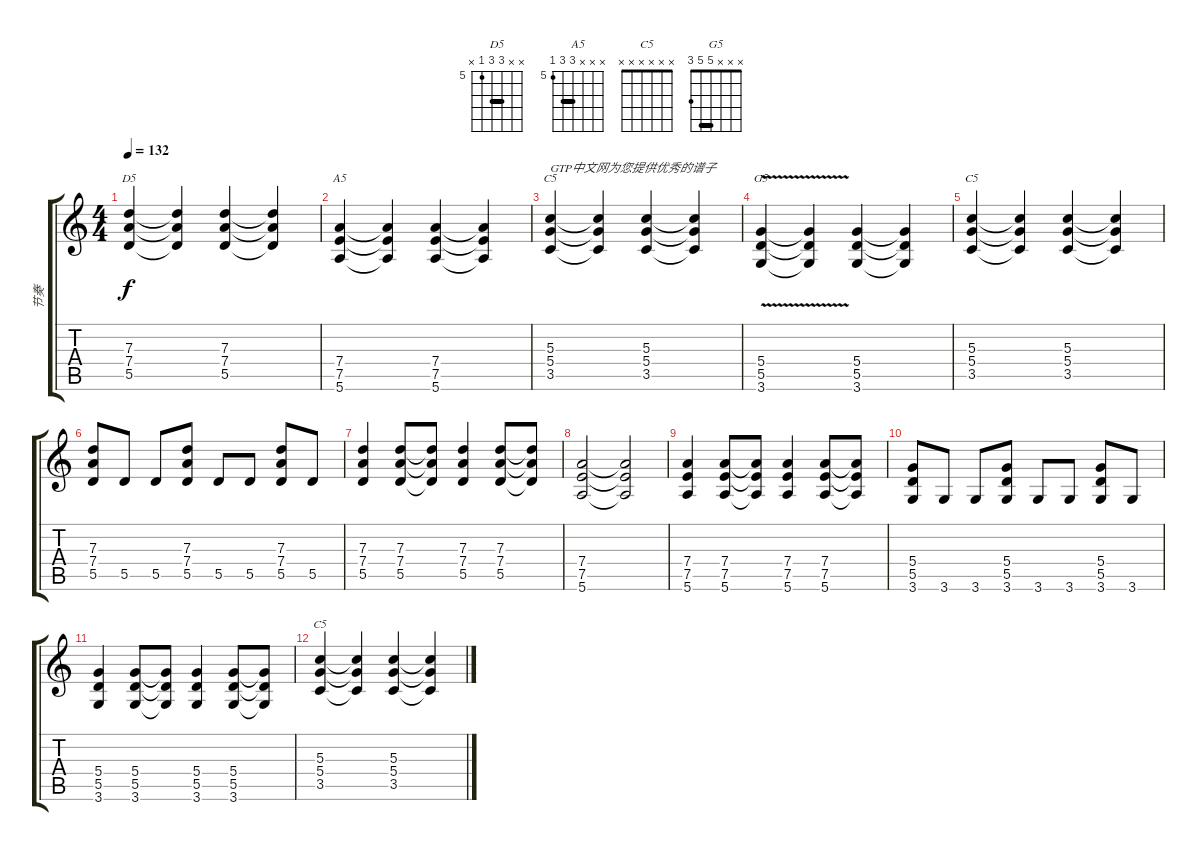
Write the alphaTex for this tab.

\track ("节奏" "节奏") {instrument distortionguitar}
\staff {score tabs}
\tuning (E4 B3 G3 D3 A2 E2) {hide}
\chord ("D5" x x 7 7 5 x) {firstfret 5 barre 7}
\chord ("A5" x x x 7 7 5) {firstfret 5 barre 7}
\chord ("C5" x x 5 5 3 x) {firstfret 3 barre 5}
\chord ("G5" x x x 5 5 3) {barre 5}
\chord ("C5" x x 5 5 3 x) {barre 5}
\chord ("C5" x x x x x x)
\ts (4 4)
\tempo 132
\clef g2
\ks c
(7.3 7.4 5.5).4{ch "D5" dy f} (7.3{t} 7.4{t} 5.5{t}).4 (7.3 7.4 5.5).4 (7.3{t} 7.4{t} 5.5{t}).4 |
(7.4 7.5 5.6).4{ch "A5"} (7.4{t} 7.5{t} 5.6{t}).4 (7.4 7.5 5.6).4 (7.4{t} 7.5{t} 5.6{t}).4 |
(5.3 5.4 3.5).4{ch "C5" txt "GTP中文网为您提供优秀的谱子"} (5.3{t} 5.4{t} 3.5{t}).4 (5.3 5.4 3.5).4 (5.3{t} 5.4{t} 3.5{t}).4 |
(5.4 5.5 3.6{v}).4{ch "G5"} (5.4{t} 5.5{t} 3.6{t}).4 (5.4 5.5 3.6).4 (5.4{t} 5.5{t} 3.6{t}).4 |
(5.3 5.4 3.5).4{ch "C5"} (5.3{t} 5.4{t} 3.5{t}).4 (5.3 5.4 3.5).4 (5.3{t} 5.4{t} 3.5{t}).4 |
(7.3 7.4 5.5).8 5.5.8 5.5.8 (7.3 7.4 5.5).8 5.5.8 5.5.8 (7.3 7.4 5.5).8 5.5.8 |
(7.3 7.4 5.5).4 (7.3 7.4 5.5).8 (7.3{t} 7.4{t} 5.5{t}).8 (7.3 7.4 5.5).4 (7.3 7.4 5.5).8 (7.3{t} 7.4{t} 5.5{t}).8 |
(7.4 7.5 5.6).2 (7.4{t} 7.5{t} 5.6{t}).2 |
(7.4 7.5 5.6).4 (7.4 7.5 5.6).8 (7.4{t} 7.5{t} 5.6{t}).8 (7.4 7.5 5.6).4 (7.4 7.5 5.6).8 (7.4{t} 7.5{t} 5.6{t}).8 |
(5.4 5.5 3.6).8 3.6.8 3.6.8 (5.4 5.5 3.6).8 3.6.8 3.6.8 (5.4 5.5 3.6).8 3.6.8 |
(5.4 5.5 3.6).4 (5.4 5.5 3.6).8 (5.4{t} 5.5{t} 3.6{t}).8 (5.4 5.5 3.6).4 (5.4 5.5 3.6).8 (5.4{t} 5.5{t} 3.6{t}).8 |
(5.3 5.4 3.5).4{ch "C5"} (5.3{t} 5.4{t} 3.5{t}).4 (5.3 5.4 3.5).4 (5.3{t} 5.4{t} 3.5{t}).4
